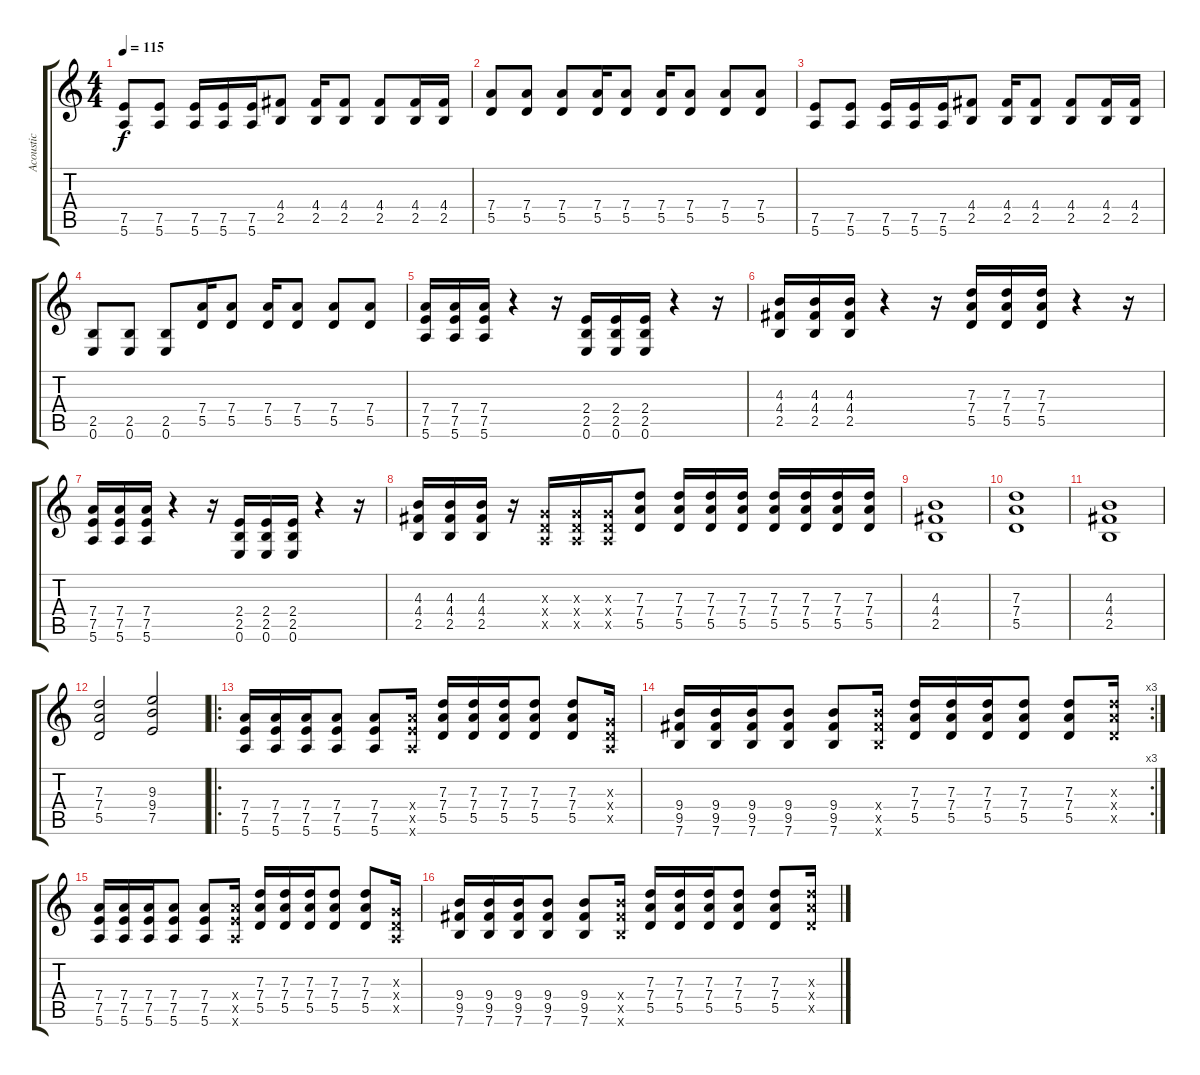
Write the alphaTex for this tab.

\track ("Acoustic" "Acoustic") {instrument acousticguitarnylon}
\staff {score tabs}
\tuning (E4 B3 G3 D3 A2 E2) {hide}
\ts (4 4)
\tempo 115
\clef g2
\ks c
(7.5 5.6).8{dy f} (7.5 5.6).8 (7.5 5.6).16 (7.5 5.6).16 (7.5 5.6).16 (4.4 2.5).8 (4.4 2.5).16 (4.4 2.5).8 (4.4 2.5).8 (4.4 2.5).16 (4.4 2.5).16 |
(7.4 5.5).8 (7.4 5.5).8 (7.4 5.5).8 (7.4 5.5).16 (7.4 5.5).8 (7.4 5.5).16 (7.4 5.5).8 (7.4 5.5).8 (7.4 5.5).8 |
(7.5 5.6).8 (7.5 5.6).8 (7.5 5.6).16 (7.5 5.6).16 (7.5 5.6).16 (4.4 2.5).8 (4.4 2.5).16 (4.4 2.5).8 (4.4 2.5).8 (4.4 2.5).16 (4.4 2.5).16 |
(2.5 0.6).8 (2.5 0.6).8 (2.5 0.6).8 (7.4 5.5).16 (7.4 5.5).8 (7.4 5.5).16 (7.4 5.5).8 (7.4 5.5).8 (7.4 5.5).8 |
(7.4 7.5 5.6).16 (7.4 7.5 5.6).16 (7.4 7.5 5.6).16 r.4 r.16 (2.4 2.5 0.6).16 (2.4 2.5 0.6).16 (2.4 2.5 0.6).16 r.4 r.16 |
(4.3 4.4 2.5).16 (4.3 4.4 2.5).16 (4.3 4.4 2.5).16 r.4 r.16 (7.3 7.4 5.5).16 (7.3 7.4 5.5).16 (7.3 7.4 5.5).16 r.4 r.16 |
(7.4 7.5 5.6).16 (7.4 7.5 5.6).16 (7.4 7.5 5.6).16 r.4 r.16 (2.4 2.5 0.6).16 (2.4 2.5 0.6).16 (2.4 2.5 0.6).16 r.4 r.16 |
(4.3 4.4 2.5).16 (4.3 4.4 2.5).16 (4.3 4.4 2.5).16 r.16 (0.3{x} 0.4{x} 0.5{x}).16 (0.3{x} 0.4{x} 0.5{x}).16 (0.3{x} 0.4{x} 0.5{x}).16 (7.3 7.4 5.5).8 (7.3 7.4 5.5).16 (7.3 7.4 5.5).16 (7.3 7.4 5.5).16 (7.3 7.4 5.5).16 (7.3 7.4 5.5).16 (7.3 7.4 5.5).16 (7.3 7.4 5.5).16 |
(4.3 4.4 2.5).1 |
(7.3 7.4 5.5).1 |
(4.3 4.4 2.5).1 |
(7.3 7.4 5.5).2 (9.3 9.4 7.5).2 |
\ro
(7.4 7.5 5.6).16 (7.4 7.5 5.6).16 (7.4 7.5 5.6).16 (7.4 7.5 5.6).8 (7.4 7.5 5.6).8 (7.4{x} 7.5{x} 5.6{x}).16 (7.3 7.4 5.5).16 (7.3 7.4 5.5).16 (7.3 7.4 5.5).16 (7.3 7.4 5.5).8 (7.3 7.4 5.5).8 (0.3{x} 0.4{x} 0.5{x}).16 |
\rc 3
(9.4 9.5 7.6).16 (9.4 9.5 7.6).16 (9.4 9.5 7.6).16 (9.4 9.5 7.6).8 (9.4 9.5 7.6).8 (9.4{x} 9.5{x} 7.6{x}).16 (7.3 7.4 5.5).16 (7.3 7.4 5.5).16 (7.3 7.4 5.5).16 (7.3 7.4 5.5).8 (7.3 7.4 5.5).8 (7.3{x} 7.4{x} 5.5{x}).16 |
(7.4 7.5 5.6).16 (7.4 7.5 5.6).16 (7.4 7.5 5.6).16 (7.4 7.5 5.6).8 (7.4 7.5 5.6).8 (7.4{x} 7.5{x} 5.6{x}).16 (7.3 7.4 5.5).16 (7.3 7.4 5.5).16 (7.3 7.4 5.5).16 (7.3 7.4 5.5).8 (7.3 7.4 5.5).8 (0.3{x} 0.4{x} 0.5{x}).16 |
(9.4 9.5 7.6).16 (9.4 9.5 7.6).16 (9.4 9.5 7.6).16 (9.4 9.5 7.6).8 (9.4 9.5 7.6).8 (9.4{x} 9.5{x} 7.6{x}).16 (7.3 7.4 5.5).16 (7.3 7.4 5.5).16 (7.3 7.4 5.5).16 (7.3 7.4 5.5).8 (7.3 7.4 5.5).8 (7.3{x} 7.4{x} 5.5{x}).16
